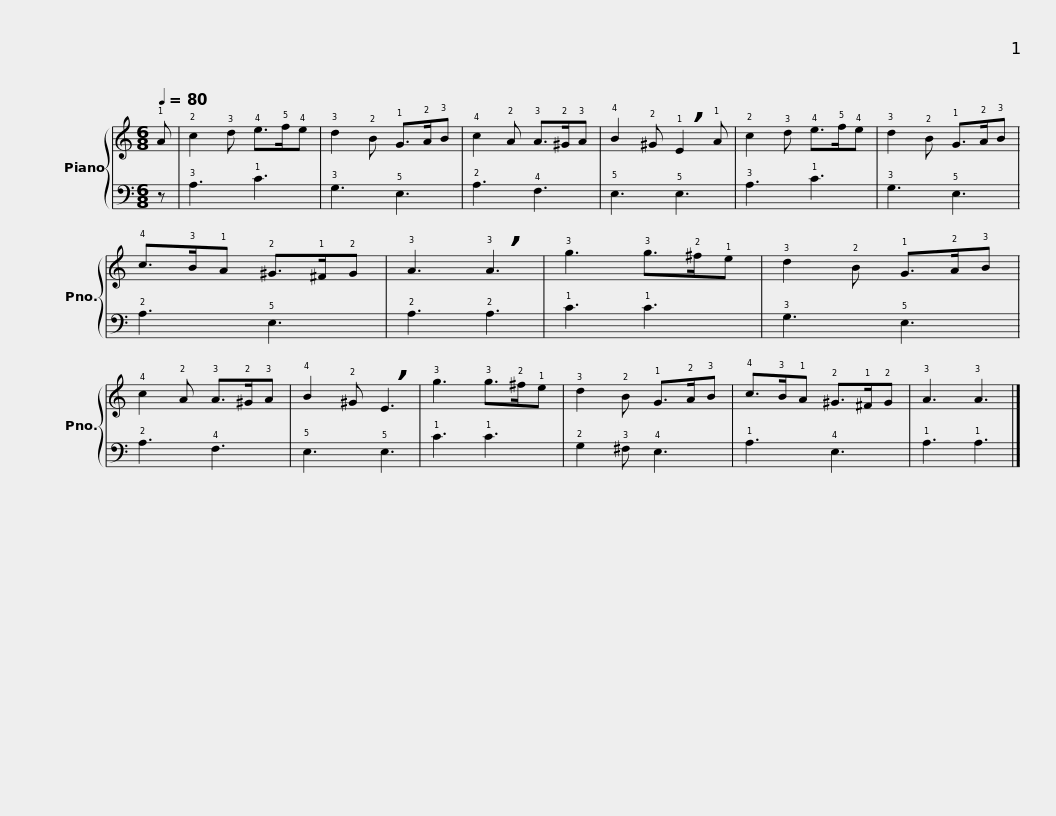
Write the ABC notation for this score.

X:1
%%score { 1 | 2 }
L:1/8
Q:1/4=80
M:6/8
I:linebreak $
K:C
V:1 treble
V:2 bass
V:1
 !1!A | !2!c2 !3!d !4!e>!5!f!4!e | !3!d2 !2!B !1!G>!2!A!3!B | !4!c2 !2!A !3!A>!2!^G!3!A | !4!B2 !2!^G !breath!!1!E2 !1!A | %5
 !2!c2 !3!d !4!e>!5!f!4!e | !3!d2 !2!B !1!G>!2!A!3!B |$ !4!c>!3!B!1!A !2!^G>!1!^F!2!G | !3!A3 !breath!!3!A3 | !3!g3 !3!g>!2!^f!1!e | %10
 !3!d2 !2!B !1!G>!2!A!3!B | !4!c2 !2!A !3!A>!2!^G!3!A | !4!B2 !2!^G !breath!E3 | !3!g3 !3!g>!2!^f!1!e |$ !3!d2 !2!B !1!G>!2!A!3!B | %15
 !4!c>!3!B!1!A !2!^G>!1!^F!2!G | !3!A3 !3!A3 |] %17
V:2
 z | !3!A,3 !1!C3 | !3!G,3 !5!E,3 | !2!A,3 !4!F,3 | !5!E,3 !5!E,3 | %5
 !3!A,3 !1!C3 | !3!G,3 !5!E,3 |$ !2!A,3 !5!E,3 | !2!A,3 !2!A,3 | !1!C3 !1!C3 | %10
 !3!G,3 !5!E,3 | !2!A,3 !4!F,3 | !5!E,3 !5!E,3 | !1!C3 !1!C3 |$ !2!G,2 !3!^F, !4!E,3 | %15
 !1!A,3 !4!E,3 | !1!A,3 !1!A,3 |] %17
